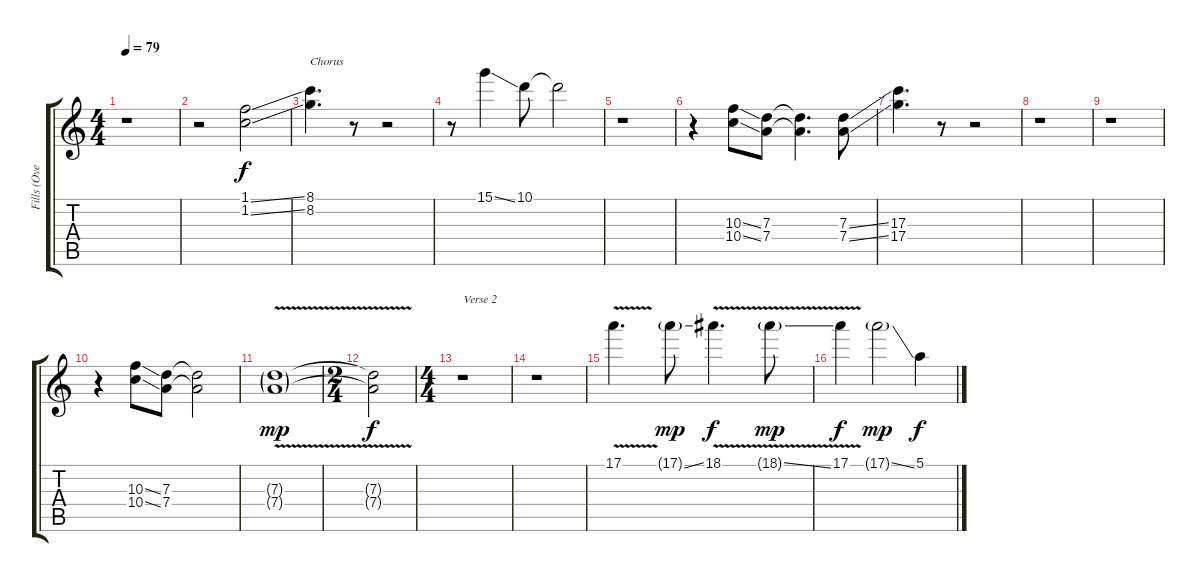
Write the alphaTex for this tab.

\track ("Fills (Overdriven Guitar)" "Fills (Ove") {instrument overdrivenguitar}
\staff {score tabs}
\tuning (E4 B3 G3 D3 A2 E2) {hide}
\ts (4 4)
\tempo 79
\clef g2
\ks c
r.1{dy mp} |
r.2 (1.1{ss} 1.2{ss}).2{dy f} |
(8.1 8.2).4{d txt "Chorus"} r.8 r.2 |
r.8 15.1{ss}.4 10.1.8 10.1{t}.2 |
r.1 |
r.4 (10.3{ss} 10.4{ss}).8 (7.3 7.4).8 (7.3{t} 7.4{t}).4{d} (7.3{ss} 7.4{ss}).8 |
(17.3 17.4).4{d} r.8 r.2 |
r.1 |
r.1 |
r.4 (10.3{ss} 10.4{ss}).8 (7.3 7.4).8 (7.3{t} 7.4{t}).2 |
(7.3{v g} 7.4{v g}).1{dy mp} |
\ts (2 4)
(7.3{t} 7.4{t}).2{dy f} |
\ts (4 4)
r.1{txt "Verse 2"} |
r.1 |
17.1{v}.4{d} 17.1{ss g}.8{dy mp} 18.1{v}.4{d dy f} 18.1{v ss g}.8{dy mp} |
17.1{v}.4{dy f} 17.1{ss g}.2{dy mp} 5.1.4{dy f}
